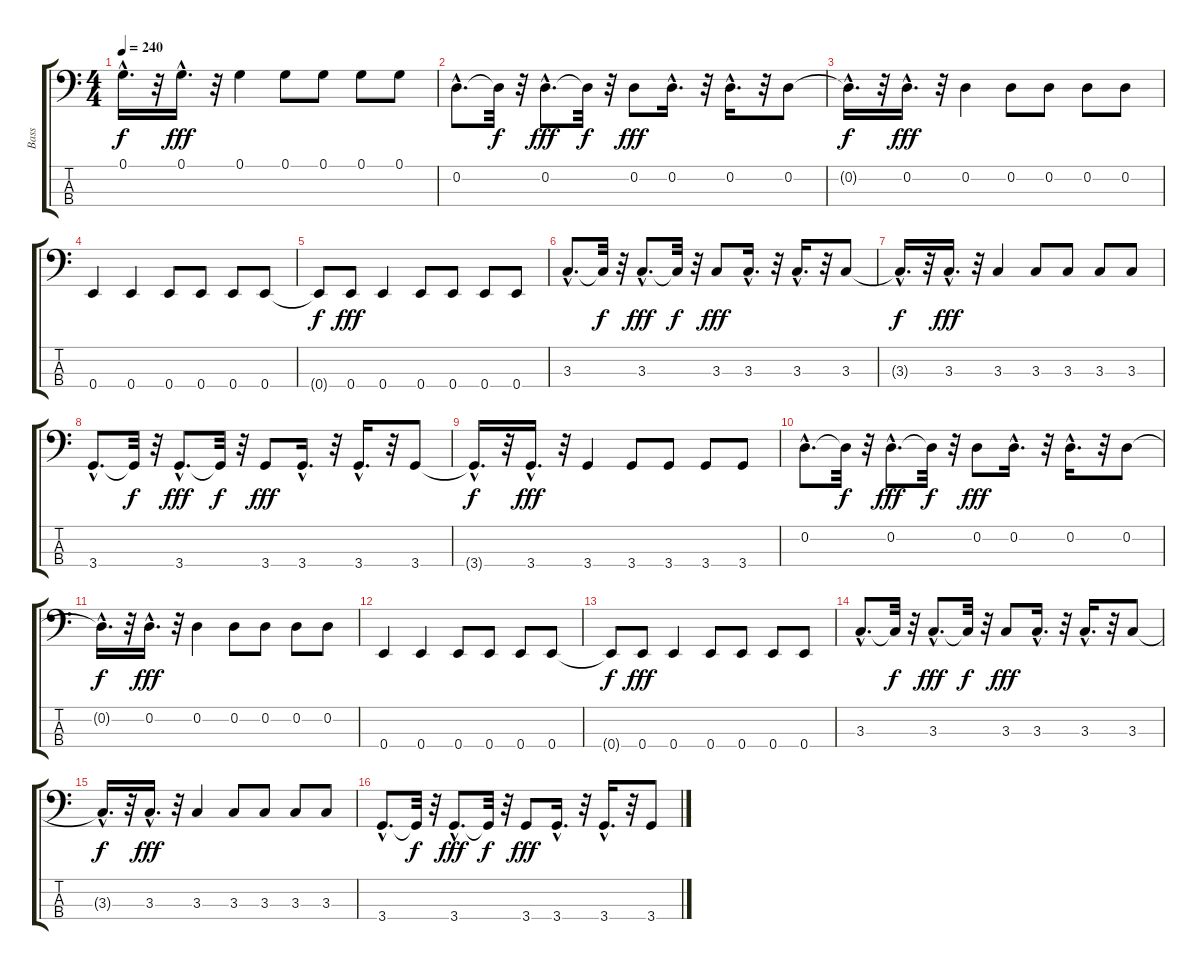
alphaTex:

\track ("Bass" "Bass") {instrument electricbasspick}
\staff {score tabs}
\tuning (G2 D2 A1 E1) {hide}
\ts (4 4)
\tempo 240
\clef f4
\ks c
0.1{hac t}.16{d dy f} r.32 0.1{hac}.16{d dy fff} r.32 0.1.4 0.1.8 0.1.8 0.1.8 0.1.8 |
0.2{hac}.8{d} 0.2{t}.32{dy f} r.32 0.2{hac}.8{d dy fff} 0.2{t}.32{dy f} r.32 0.2.8{dy fff} 0.2{hac}.16{d} r.32 0.2{hac}.16{d} r.32 0.2.8 |
0.2{hac t}.16{d dy f} r.32 0.2{hac}.16{d dy fff} r.32 0.2.4 0.2.8 0.2.8 0.2.8 0.2.8 |
0.4.4 0.4.4 0.4.8 0.4.8 0.4.8 0.4.8 |
0.4{t}.8{dy f} 0.4.8{dy fff} 0.4.4 0.4.8 0.4.8 0.4.8 0.4.8 |
3.3{hac}.8{d} 3.3{t}.32{dy f} r.32 3.3{hac}.8{d dy fff} 3.3{t}.32{dy f} r.32 3.3.8{dy fff} 3.3{hac}.16{d} r.32 3.3{hac}.16{d} r.32 3.3.8 |
3.3{hac t}.16{d dy f} r.32 3.3{hac}.16{d dy fff} r.32 3.3.4 3.3.8 3.3.8 3.3.8 3.3.8 |
3.4{hac}.8{d} 3.4{t}.32{dy f} r.32 3.4{hac}.8{d dy fff} 3.4{t}.32{dy f} r.32 3.4.8{dy fff} 3.4{hac}.16{d} r.32 3.4{hac}.16{d} r.32 3.4.8 |
3.4{hac t}.16{d dy f} r.32 3.4{hac}.16{d dy fff} r.32 3.4.4 3.4.8 3.4.8 3.4.8 3.4.8 |
0.2{hac}.8{d} 0.2{t}.32{dy f} r.32 0.2{hac}.8{d dy fff} 0.2{t}.32{dy f} r.32 0.2.8{dy fff} 0.2{hac}.16{d} r.32 0.2{hac}.16{d} r.32 0.2.8 |
0.2{hac t}.16{d dy f} r.32 0.2{hac}.16{d dy fff} r.32 0.2.4 0.2.8 0.2.8 0.2.8 0.2.8 |
0.4.4 0.4.4 0.4.8 0.4.8 0.4.8 0.4.8 |
0.4{t}.8{dy f} 0.4.8{dy fff} 0.4.4 0.4.8 0.4.8 0.4.8 0.4.8 |
3.3{hac}.8{d} 3.3{t}.32{dy f} r.32 3.3{hac}.8{d dy fff} 3.3{t}.32{dy f} r.32 3.3.8{dy fff} 3.3{hac}.16{d} r.32 3.3{hac}.16{d} r.32 3.3.8 |
3.3{hac t}.16{d dy f} r.32 3.3{hac}.16{d dy fff} r.32 3.3.4 3.3.8 3.3.8 3.3.8 3.3.8 |
3.4{hac}.8{d} 3.4{t}.32{dy f} r.32 3.4{hac}.8{d dy fff} 3.4{t}.32{dy f} r.32 3.4.8{dy fff} 3.4{hac}.16{d} r.32 3.4{hac}.16{d} r.32 3.4.8
